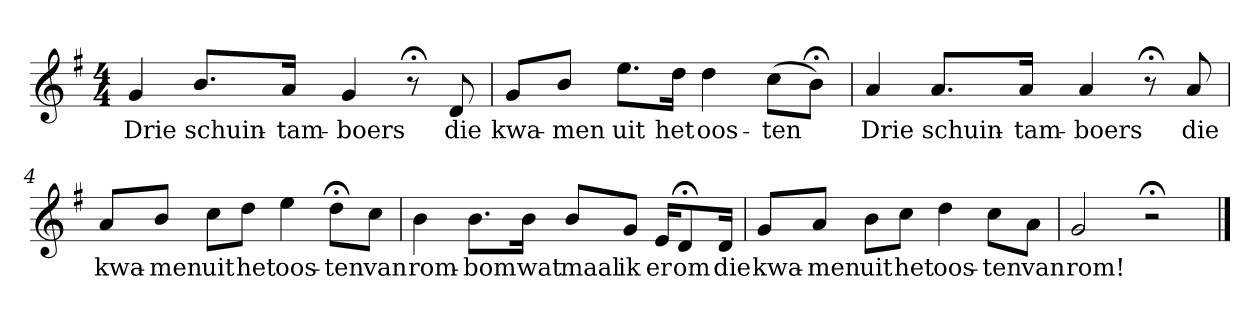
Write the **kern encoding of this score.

**kern	**text
*part1	*part1
*staff1	*staff1
*k[f#]	*
*G:	*
*M4/4	*
*MM120	*
=1	=1
4g	Drie
8.bL	schuin-
16aJk	-tam-
4g	-boers
8r;<	.
8d	die
=2	=2
8gL	kwa-
8bJ	-men
8.eeL	uit
16ddJk	het
4dd	oos-
(8ccL	-ten
8b;<J)	.
=3	=3
4a	Drie
8.aL	schuin-
16aJk	-tam-
4a	-boers
8r;<	.
8a	die
=4	=4
8aL	kwa-
8bJ	-men
8ccL	uit
8ddJ	het
4ee	oos-
8dd;<L	-ten
8ccJ	van
=5	=5
4b	rom-
8.bL	-bom
16bJk	wat
8bL	maal
8gJ	ik
16eKL	er
8d;<	om
16dJk	die
=6	=6
8gL	kwa-
8aJ	-men
8bL	uit
8ccJ	het
4dd	oos-
8ccL	-ten
8aJ	van
=7	=7
2g	rom!
2r;<	.
==	==
*-	*-
